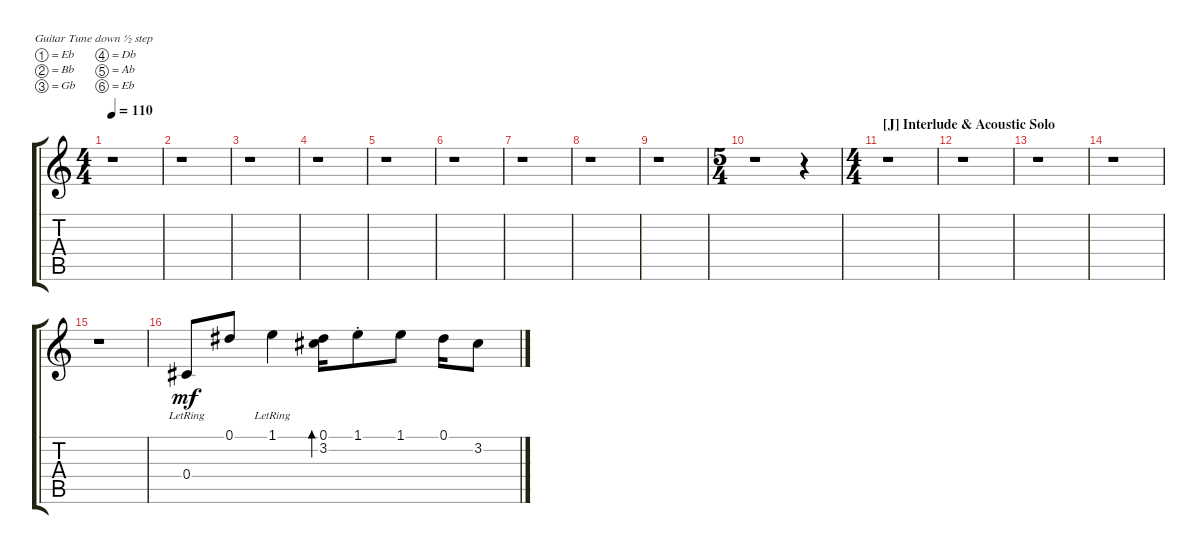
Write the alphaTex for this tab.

\defaultSystemsLayout 4
\bracketExtendMode groupsimilarinstruments
\singleTrackTrackNamePolicy hidden
\multiTrackTrackNamePolicy hidden
\firstSystemTrackNameOrientation horizontal
\otherSystemsTrackNameOrientation horizontal
\track ("Владимир Холстинин" "S-Gt") {instrument acousticguitarsteel}
\staff {score tabs}
\tuning (Eb4 Bb3 Gb3 Db3 Ab2 Eb2)
\ts (4 4)
\tempo 110
\clef g2
\scale
1.03909
\ks c
r.1{dy mf} |
\scale
0.960908 r.1 |
\scale
1.03909 r.1 |
\scale
0.960908 r.1 |
\scale
1.03909 r.1 |
\scale
0.960908 r.1 |
\scale
1.03909 r.1 |
\scale
0.960908 r.1 |
\scale
1.03909 r.1 |
\ts (5 4)
\scale
0.960908 r.1 r.4 |
\ts (4 4)
\section ("J" "Interlude & Acoustic Solo")
\scale
1.06936 r.1 |
\scale
0.930643 r.1 |
\scale
1.03909 r.1 |
\scale
0.960908 r.1 |
\scale
1.03909 r.1 |
\tempo (85 hide)
\scale
0.960908 0.4{lr}.8 0.1.8 1.1{lr}.4 (3.2 0.1).16{bd 115} 1.1{st}.8 1.1.8 0.1.16 3.2.8
